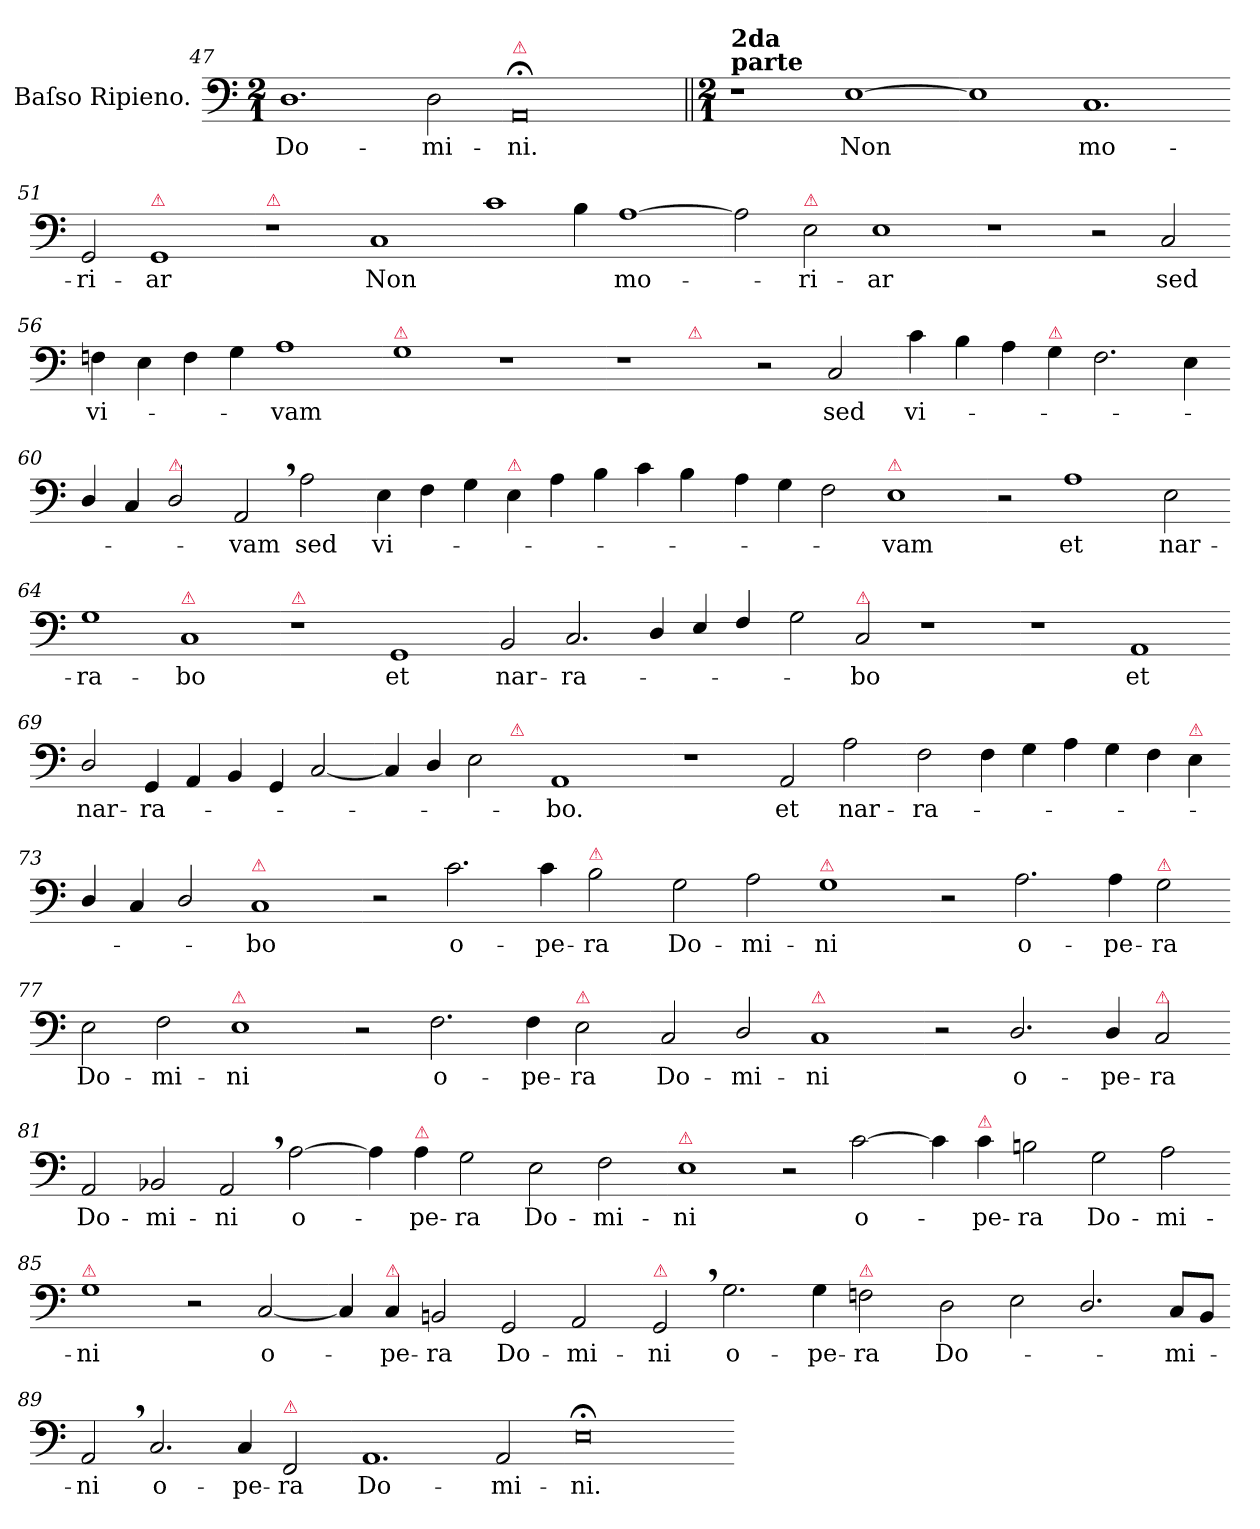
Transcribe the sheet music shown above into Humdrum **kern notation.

**kern	**text
*part1	*part1
*staff1	*staff1
*I"Baſso Ripieno.	*
*clefF4	*
*k[]	*
*M2/1	*
=47	=47
1.D	Do-
2D\	-mi-
=48-	=48-
!LO:TX:a:color=crimson:t=⚠	!
0AA;<	-ni.
=49||	=49||
*M2/1	*
!LO:TX:a:B:t=2da\nparte	!
1r	.
[1E	Non
=50-	=50-
1E]	.
1.C	mo-
=51-	=51-
2GG/	-ri-
!LO:TX:a:color=crimson:t=⚠	!
1GG	-ar
=52-	=52-
!LO:TX:a:color=crimson:t=⚠	!
1r	.
1C	Non
=53-	=53-
!LO:N:vis=1	!
2.c	.
4B\	.
[1A	mo-
=54-	=54-
2A]	.
!LO:TX:a:color=crimson:t=⚠	!
2E\	-ri-
1E	-ar
=55-	=55-
1r	.
2r	.
2C/	sed
=56-	=56-
4Fn\	vi-
4E\	.
4F\	.
4G\	.
1A	-vam
=57-	=57-
!LO:TX:a:color=crimson:t=⚠	!
1G	.
1r	.
=58-	=58-
*^	*
1r	2ryy	.
!	!LO:TX:a:color=crimson:t=⚠	!
.	1.ryy	.
2r	.	.
2C/	.	sed
*v	*v	*
=59-	=59-
4c\	vi-
4B\	.
4A\	.
!LO:TX:a:color=crimson:t=⚠	!
4G\	.
2.F\	.
4E\	.
=60-	=60-
4D/	.
4C/	.
!LO:TX:a:color=crimson:t=⚠	!
2D/	.
2AA,/	-vam
2A\	sed
=61-	=61-
4E\	vi-
4F\	.
4G\	.
!LO:TX:a:color=crimson:t=⚠	!
4E\	.
4A\	.
4B\	.
4c\	.
4B\	.
=62-	=62-
4A\	.
4G\	.
2F\	.
!LO:TX:a:color=crimson:t=⚠	!
1E	-vam
=63-	=63-
2r	.
1A\	et
2E\	nar-
=64-	=64-
1G	-ra-
!LO:TX:a:color=crimson:t=⚠	!
1C	-bo
=65-	=65-
!LO:TX:a:color=crimson:t=⚠	!
1r	.
1GG	et
=66-	=66-
2BB/	nar-
2.C/	-ra-
4D/	.
4E/	.
4F/	.
=67-	=67-
2G\	.
!LO:TX:a:color=crimson:t=⚠	!
2C/	-bo
1r	.
=68-	=68-
1r	.
1AA	et
=69-	=69-
2D/	nar-
4GG/	-ra-
4AA/	.
4BB/	.
4GG/	.
[2C/	.
=70-	=70-
*^	*
4C/]	2.ryy	.
4D/	.	.
2E\	.	.
!	!LO:TX:a:color=crimson:t=⚠	!
.	1ryy	.
1AA	.	-bo.
.	4ryy	.
*v	*v	*
=71-	=71-
1r	.
2AA/	et
2A\	nar-
=72-	=72-
2F\	-ra-
4F\	.
4G\	.
4A\	.
4G\	.
4F\	.
!LO:TX:a:color=crimson:t=⚠	!
4E\	.
=73-	=73-
4D/	.
4C/	.
2D/	.
!LO:TX:a:color=crimson:t=⚠	!
1C	-bo
=74-	=74-
2r	.
2.c\	o-
4c\	-pe-
!LO:TX:a:color=crimson:t=⚠	!
2B\	-ra
=75-	=75-
2G\	Do-
2A\	-mi-
!LO:TX:a:color=crimson:t=⚠	!
1G	-ni
=76-	=76-
2r	.
2.A\	o-
4A\	-pe-
!LO:TX:a:color=crimson:t=⚠	!
2G\	-ra
=77-	=77-
2E\	Do-
2F\	-mi-
!LO:TX:a:color=crimson:t=⚠	!
1E	-ni
=78-	=78-
2r	.
2.F\	o-
4F\	-pe-
!LO:TX:a:color=crimson:t=⚠	!
2E\	-ra
=79-	=79-
2C/	Do-
2D/	-mi-
!LO:TX:a:color=crimson:t=⚠	!
1C	-ni
=80-	=80-
2r	.
2.D/	o-
4D/	-pe-
!LO:TX:a:color=crimson:t=⚠	!
2C/	-ra
=81-	=81-
2AA/	Do-
2BB-X/	-mi-
2AA,/	-ni
!	!LO:LY:i
[2A\	o-
=82-	=82-
4A\]	.
!LO:TX:a:color=crimson:t=⚠	!
!	!LO:LY:i
4A\	-pe-
!	!LO:LY:i
2G\	-ra
!	!LO:LY:i
2E\	Do-
!	!LO:LY:i
2F\	-mi-
=83-	=83-
!LO:TX:a:color=crimson:t=⚠	!
!	!LO:LY:i
1E	-ni
2r	.
[2c\	o-
=84-	=84-
4c\]	.
!LO:TX:a:color=crimson:t=⚠	!
4c\	-pe-
2Bn\	-ra
2G\	Do-
2A\	-mi-
=85-	=85-
!LO:TX:a:color=crimson:t=⚠	!
1G	-ni
2r	.
[2C/	o-
=86-	=86-
4C/]	.
!LO:TX:a:color=crimson:t=⚠	!
4C/	-pe-
2BBn/	-ra
2GG/	Do-
2AA/	-mi-
=87-	=87-
!LO:TX:a:color=crimson:t=⚠	!
2GG,</	-ni
2.G\	o-
4G\	-pe-
!LO:TX:a:color=crimson:t=⚠	!
2Fn\	-ra
=88-	=88-
2D\	Do-
2E\	.
2.D/	.
8C/L	-mi-
8BB/J	.
=89-	=89-
2AA,</	-ni
2.C/	o-
4C/	-pe-
!LO:TX:a:color=crimson:t=⚠	!
2FF/	-ra
=90-	=90-
1.AA	Do-
2AA/	-mi-
=91-	=91-
0E;<	-ni.
=-	=-
*-	*-
